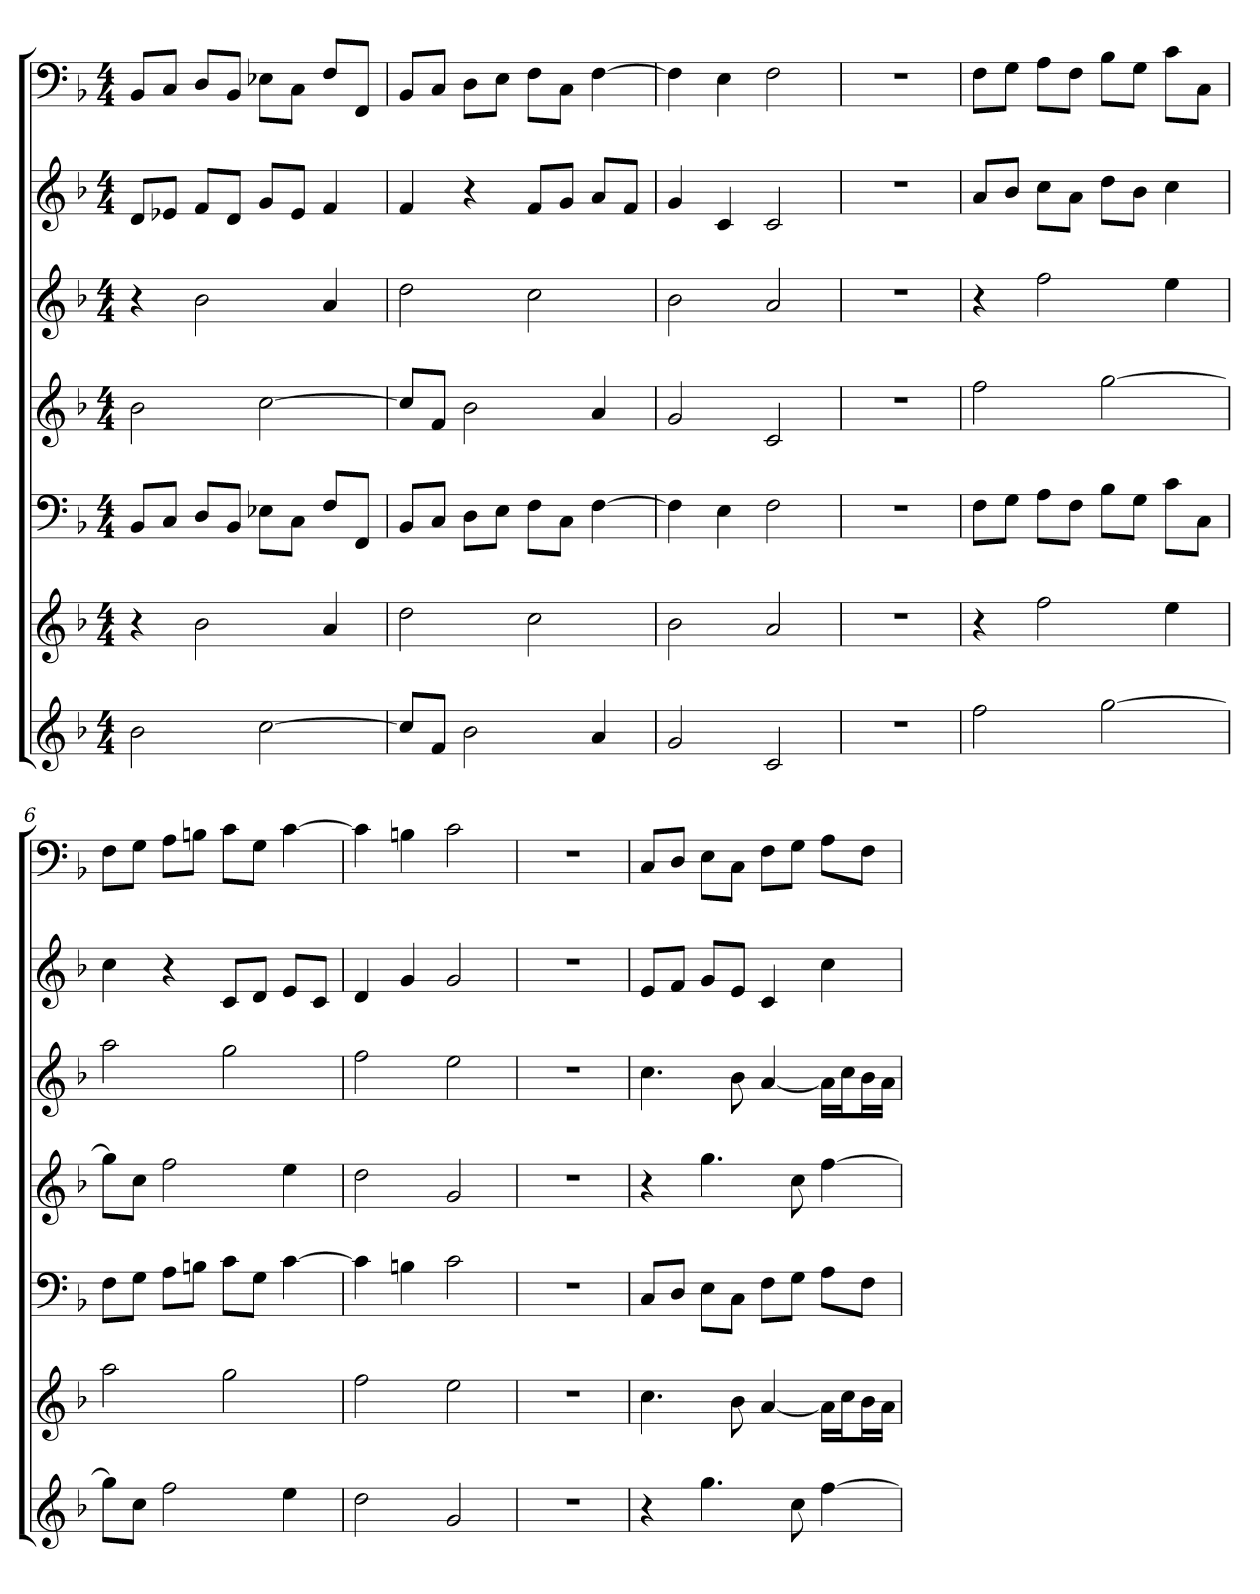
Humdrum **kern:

**kern	**kern	**kern	**kern	**kern	**kern	**kern
*part7	*part6	*part5	*part4	*part3	*part2	*part1
*staff7	*staff6	*staff5	*staff4	*staff3	*staff2	*staff1
*k[b-]	*k[b-]	*k[b-]	*k[b-]	*k[b-]	*k[b-]	*k[b-]
*F:	*F:	*F:	*F:	*F:	*F:	*F:
*M4/4	*M4/4	*M4/4	*M4/4	*M4/4	*M4/4	*M4/4
=1	=1	=1	=1	=1	=1	=1
2b-	4r	8BB-L	2b-	4r	8dL	8BB-L
.	.	8CJ	.	.	8e-XJ	8CJ
.	2b-	8DL	.	2b-	8fL	8DL
.	.	8BB-J	.	.	8dJ	8BB-J
[2cc	.	8E-XL	[2cc	.	8gL	8E-XL
.	.	8CJ	.	.	8e-J	8CJ
.	4a	8FL	.	4a	4f	8FL
.	.	8FFJ	.	.	.	8FFJ
=2	=2	=2	=2	=2	=2	=2
8ccL]	2dd	8BB-L	8ccL]	2dd	4f	8BB-L
8fJ	.	8CJ	8fJ	.	.	8CJ
2b-	.	8DL	2b-	.	4r	8DL
.	.	8EJ	.	.	.	8EJ
.	2cc	8FL	.	2cc	8fL	8FL
.	.	8CJ	.	.	8gJ	8CJ
4a	.	[4F	4a	.	8aL	[4F
.	.	.	.	.	8fJ	.
=3	=3	=3	=3	=3	=3	=3
2g	2b-	4F]	2g	2b-	4g	4F]
.	.	4E	.	.	4c	4E
2c	2a	2F	2c	2a	2c	2F
=4	=4	=4	=4	=4	=4	=4
1r	1r	1r	1r	1r	1r	1r
=5	=5	=5	=5	=5	=5	=5
2ff	4r	8FL	2ff	4r	8aL	8FL
.	.	8GJ	.	.	8b-J	8GJ
.	2ff	8AL	.	2ff	8ccL	8AL
.	.	8FJ	.	.	8aJ	8FJ
[2gg	.	8B-L	[2gg	.	8ddL	8B-L
.	.	8GJ	.	.	8b-J	8GJ
.	4ee	8cL	.	4ee	4cc	8cL
.	.	8CJ	.	.	.	8CJ
=6	=6	=6	=6	=6	=6	=6
8ggL]	2aa	8FL	8ggL]	2aa	4cc	8FL
8ccJ	.	8GJ	8ccJ	.	.	8GJ
2ff	.	8AL	2ff	.	4r	8AL
.	.	8BnJ	.	.	.	8BnJ
.	2gg	8cL	.	2gg	8cL	8cL
.	.	8GJ	.	.	8dJ	8GJ
4ee	.	[4c	4ee	.	8eL	[4c
.	.	.	.	.	8cJ	.
=7	=7	=7	=7	=7	=7	=7
2dd	2ff	4c]	2dd	2ff	4d	4c]
.	.	4Bn	.	.	4g	4Bn
2g	2ee	2c	2g	2ee	2g	2c
=8	=8	=8	=8	=8	=8	=8
1r	1r	1r	1r	1r	1r	1r
=9	=9	=9	=9	=9	=9	=9
4r	4.cc	8CL	4r	4.cc	8eL	8CL
.	.	8DJ	.	.	8fJ	8DJ
4.gg	.	8EL	4.gg	.	8gL	8EL
.	8b-	8CJ	.	8b-	8eJ	8CJ
.	[4a	8FL	.	[4a	4c	8FL
8cc	.	8GJ	8cc	.	.	8GJ
[4ff	16aLL]	8AL	[4ff	16aLL]	4cc	8AL
.	16ccJ	.	.	16ccJ	.	.
.	16b-L	8FJ	.	16b-L	.	8FJ
.	16aJJ	.	.	16aJJ	.	.
=	=	=	=	=	=	=
*-	*-	*-	*-	*-	*-	*-
